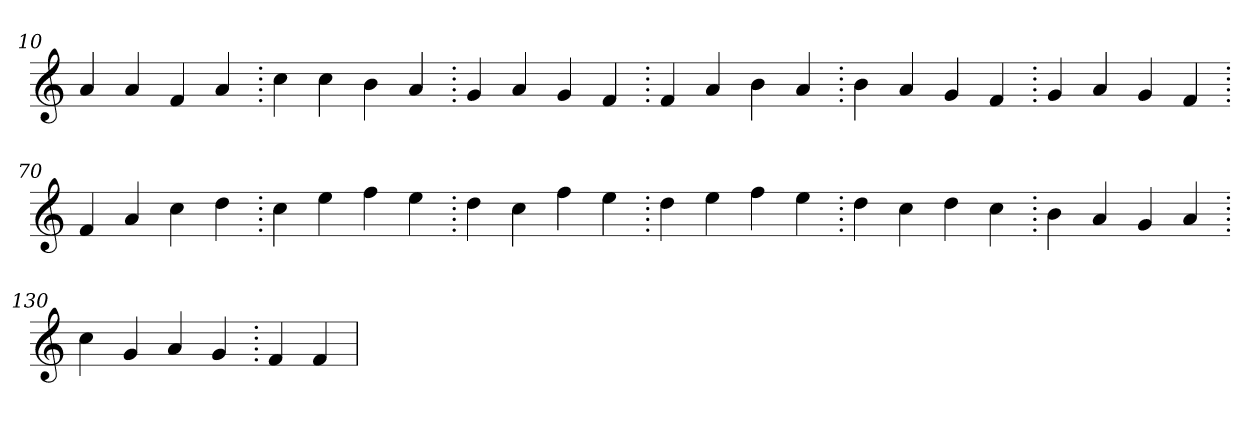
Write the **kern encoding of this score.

**kern
*part1
*staff1
*clefG2
=10.
4a
4a
4f
4a
=20.
4cc
4cc
4b
4a
=30.
4g
4a
4g
4f
=40.
4f
4a
4b
4a
=50.
4b
4a
4g
4f
=60.
4g
4a
4g
4f
=70.
4f
4a
4cc
4dd
=80.
4cc
4ee
4ff
4ee
=90.
4dd
4cc
4ff
4ee
=100.
4dd
4ee
4ff
4ee
=110.
4dd
4cc
4dd
4cc
=120.
4b
4a
4g
4a
=130.
4cc
4g
4a
4g
=140.
4f
4f
=
*-
